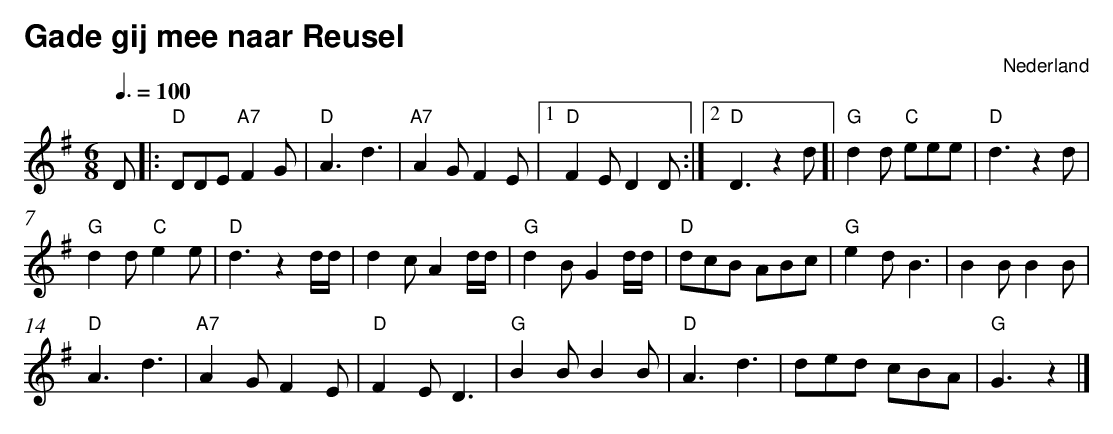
X:1
T:Gade gij mee naar Reusel
C:Nederland
L:1/8
M:6/8
Q:3/8=100
K: G
V:1 clef=treble
D|:"D"DDE "A7"F2G|"D"A3 d3| "A7"A2G F2E|1 "D"F2ED2D:|2"D"D3z2d]|"G"d2d "C" eee|"D"d3z2d|$
"G"d2d"C"e2e|"D"d3z2d/d/|d2cA2d/d/|"G"d2BG2d/d/|"D"dcB ABc|"G"e2dB3|B2BB2B|$
"D"A3d3|"A7"A2GF2E|"D"F2ED3|"G"B2BB2B|"D"A3d3| ded cBA|"G"G3z2|]
